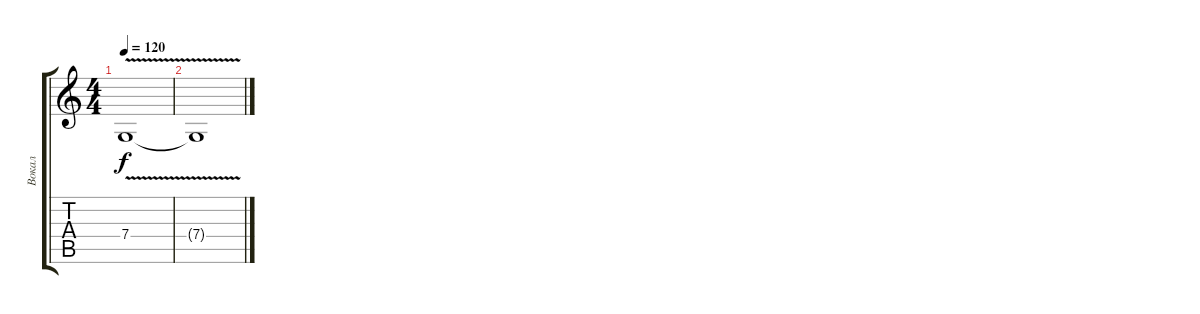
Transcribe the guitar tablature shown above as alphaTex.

\track ("Вокал" "Вокал") {instrument pad4choir}
\staff {score tabs}
\tuning (D4 A3 F3 C3 G2 C2) {hide}
\ts (4 4)
\tempo 120
\clef g2
\ks c
7.4{v}.1{dy f} |
7.4{t}.1
